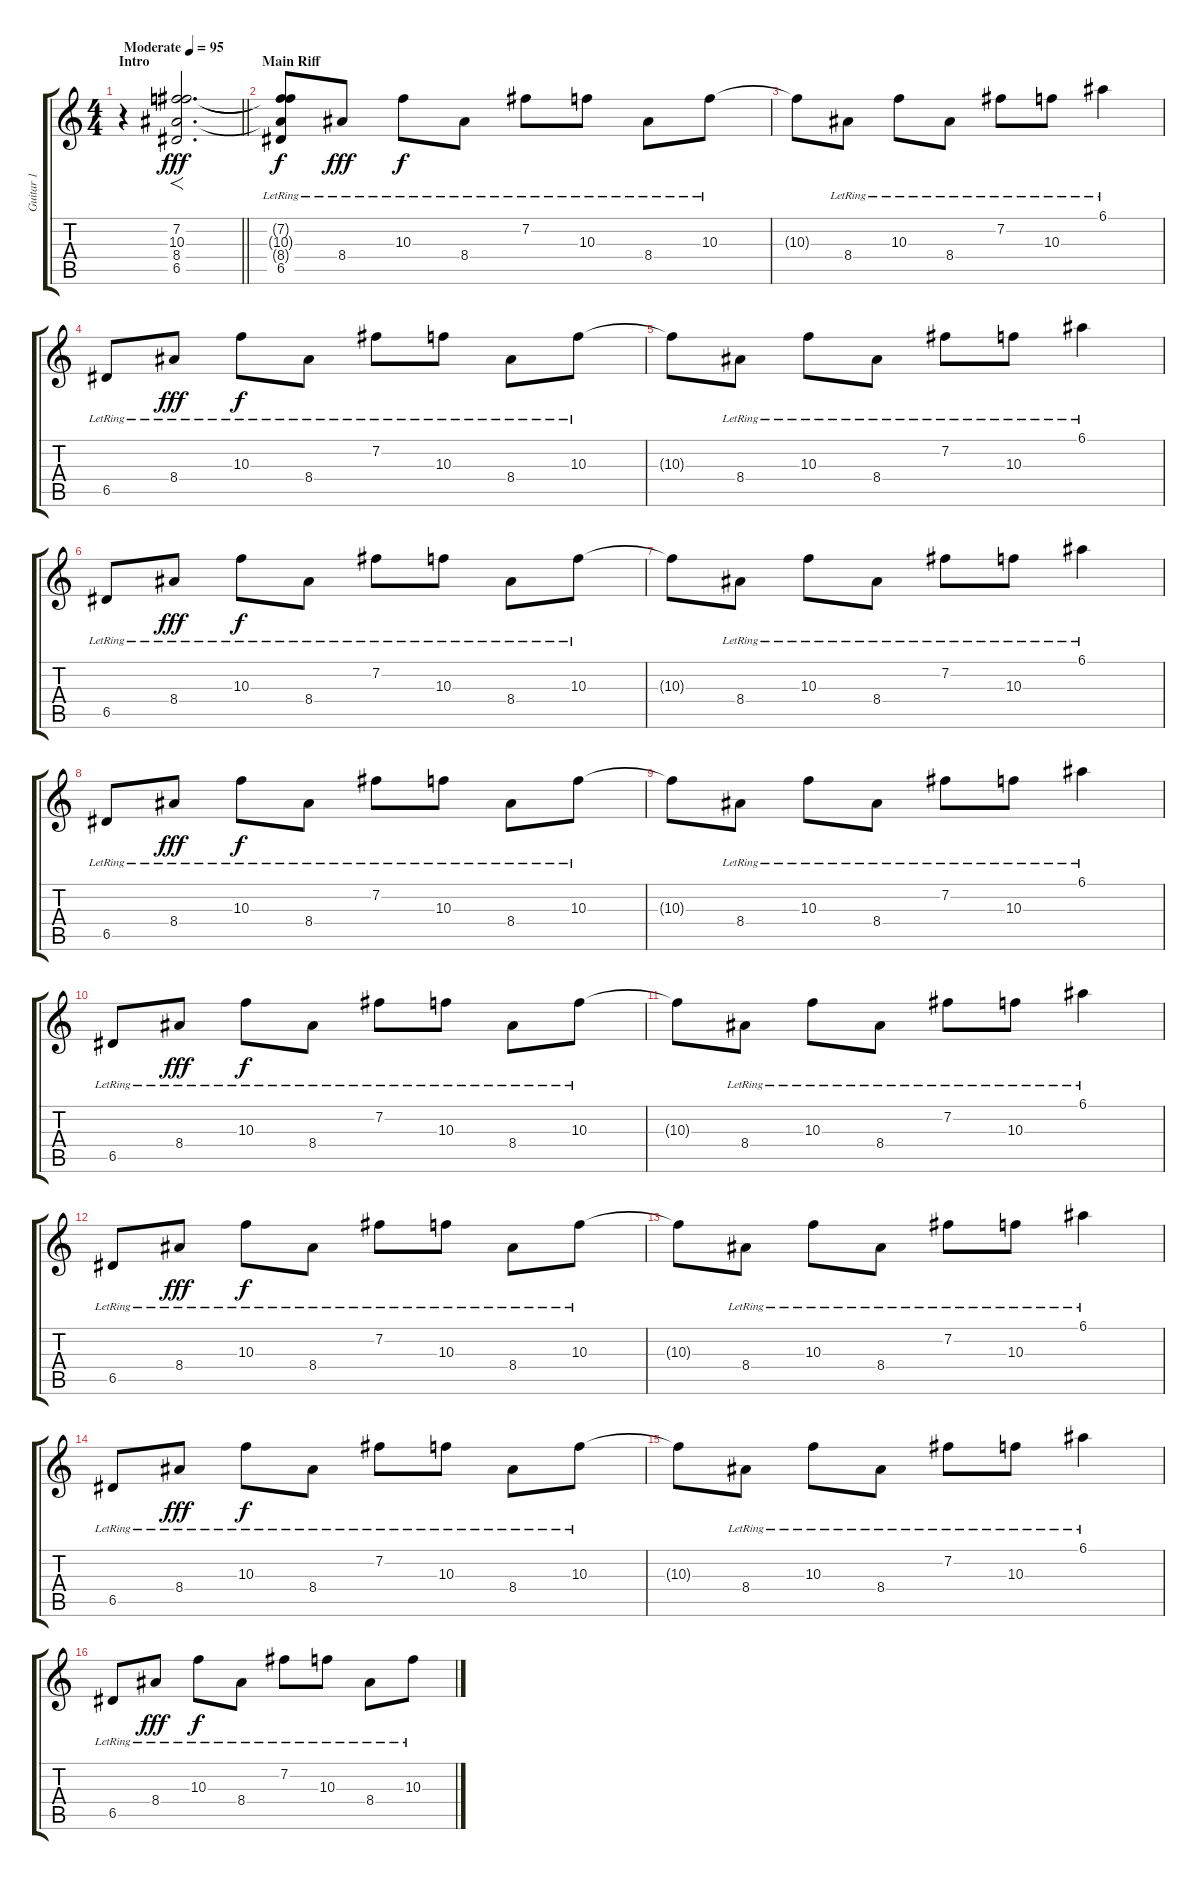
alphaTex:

\track ("Guitar 1" "Guitar 1") {instrument distortionguitar}
\staff {score tabs}
\tuning (E4 B3 G3 D3 A2 D2) {hide}
\ts (4 4)
\section ("" "Intro")
\tempo (95 "Moderate")
\clef g2
\barLineRight lightlight
\ks c
r.4{dy fff instrument distortionguitar} (7.2 10.3 8.4 6.5).2{f d} |
\section ("" "Main Riff")
(7.2{t} 10.3{t} 8.4{t} 6.5{lr}).8{dy f} 8.4{lr}.8{dy fff} 10.3{lr}.8{dy f} 8.4{lr}.8 7.2{lr}.8 10.3{lr}.8 8.4{lr}.8 10.3{lr}.8 |
10.3{t}.8 8.4{lr}.8 10.3{lr}.8 8.4{lr}.8 7.2{lr}.8 10.3{lr}.8 6.1{lr}.4 |
6.5{lr}.8 8.4{lr}.8{dy fff} 10.3{lr}.8{dy f} 8.4{lr}.8 7.2{lr}.8 10.3{lr}.8 8.4{lr}.8 10.3{lr}.8 |
10.3{t}.8 8.4{lr}.8 10.3{lr}.8 8.4{lr}.8 7.2{lr}.8 10.3{lr}.8 6.1{lr}.4 |
6.5{lr}.8 8.4{lr}.8{dy fff} 10.3{lr}.8{dy f} 8.4{lr}.8 7.2{lr}.8 10.3{lr}.8 8.4{lr}.8 10.3{lr}.8 |
10.3{t}.8 8.4{lr}.8 10.3{lr}.8 8.4{lr}.8 7.2{lr}.8 10.3{lr}.8 6.1{lr}.4 |
6.5{lr}.8 8.4{lr}.8{dy fff} 10.3{lr}.8{dy f} 8.4{lr}.8 7.2{lr}.8 10.3{lr}.8 8.4{lr}.8 10.3{lr}.8 |
10.3{t}.8 8.4{lr}.8 10.3{lr}.8 8.4{lr}.8 7.2{lr}.8 10.3{lr}.8 6.1{lr}.4 |
6.5{lr}.8 8.4{lr}.8{dy fff} 10.3{lr}.8{dy f} 8.4{lr}.8 7.2{lr}.8 10.3{lr}.8 8.4{lr}.8 10.3{lr}.8 |
10.3{t}.8 8.4{lr}.8 10.3{lr}.8 8.4{lr}.8 7.2{lr}.8 10.3{lr}.8 6.1{lr}.4 |
6.5{lr}.8 8.4{lr}.8{dy fff} 10.3{lr}.8{dy f} 8.4{lr}.8 7.2{lr}.8 10.3{lr}.8 8.4{lr}.8 10.3{lr}.8 |
10.3{t}.8 8.4{lr}.8 10.3{lr}.8 8.4{lr}.8 7.2{lr}.8 10.3{lr}.8 6.1{lr}.4 |
6.5{lr}.8 8.4{lr}.8{dy fff} 10.3{lr}.8{dy f} 8.4{lr}.8 7.2{lr}.8 10.3{lr}.8 8.4{lr}.8 10.3{lr}.8 |
10.3{t}.8 8.4{lr}.8 10.3{lr}.8 8.4{lr}.8 7.2{lr}.8 10.3{lr}.8 6.1{lr}.4 |
6.5{lr}.8 8.4{lr}.8{dy fff} 10.3{lr}.8{dy f} 8.4{lr}.8 7.2{lr}.8 10.3{lr}.8 8.4{lr}.8 10.3{lr}.8
